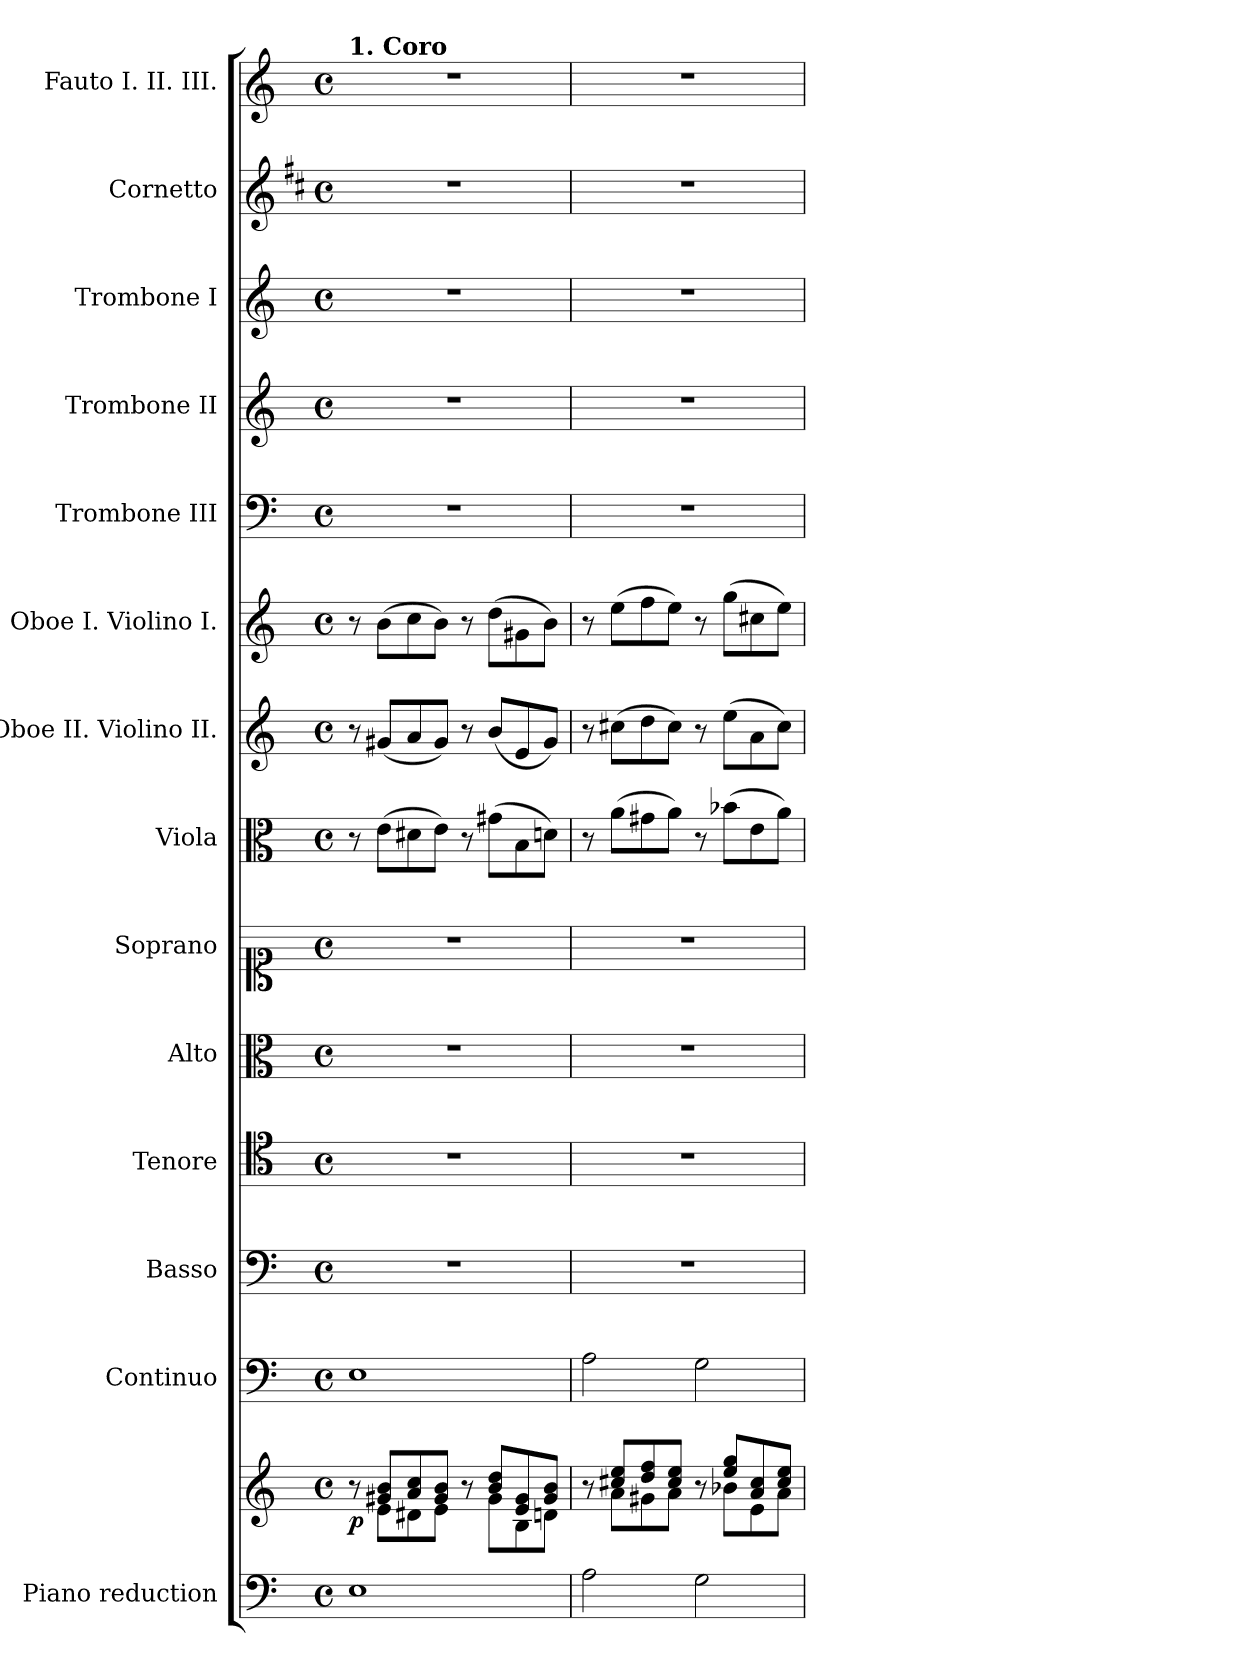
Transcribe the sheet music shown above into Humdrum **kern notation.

**kern	**kern	**dynam	**kern	**kern	**kern	**kern	**kern	**kern	**kern	**kern	**kern	**kern	**kern	**kern	**kern
*part14	*part14	*part14	*part13	*part12	*part11	*part10	*part9	*part8	*part7	*part6	*part5	*part4	*part3	*part2	*part1
*staff15	*staff14	*staff14/15	*staff13	*staff12	*staff11	*staff10	*staff9	*staff8	*staff7	*staff6	*staff5	*staff4	*staff3	*staff2	*staff1
*I"Piano reduction	*	*	*I"Continuo	*I"Basso	*I"Tenore	*I"Alto	*I"Soprano	*I"Viola	*I"Oboe II. Violino II.	*I"Oboe I. Violino I.	*I"Trombone III	*I"Trombone II	*I"Trombone I	*I"Cornetto	*I"Fauto I. II. III.
*I'Pno	*	*	*	*	*	*	*	*	*	*I'Ob	*I'Trb	*I'Trb	*I'Trb	*	*
*stria5	*stria5	*	*	*	*	*	*	*	*	*	*	*	*	*	*
*clefF4	*clefG2	*	*clefF4	*clefF4	*clefC4	*clefC3	*clefC1	*clefC3	*clefG2	*clefG2	*clefF4	*clefG2	*clefG2	*clefG2	*clefG2
*	*	*	*	*	*	*	*	*	*	*	*	*ITrd7c12	*ITrd7c12	*ITrd1c2	*
*k[]	*k[]	*	*k[]	*k[]	*k[]	*k[]	*k[]	*k[]	*k[]	*k[]	*k[]	*k[]	*k[]	*k[]	*k[]
*M4/4	*M4/4	*	*M4/4	*M4/4	*M4/4	*M4/4	*M4/4	*M4/4	*M4/4	*M4/4	*M4/4	*M4/4	*M4/4	*M4/4	*M4/4
*met(c)	*met(c)	*	*met(c)	*met(c)	*met(c)	*met(c)	*met(c)	*met(c)	*met(c)	*met(c)	*met(c)	*met(c)	*met(c)	*met(c)	*met(c)
=1	=1	=1	=1	=1	=1	=1	=1	=1	=1	=1	=1	=1	=1	=1	=1
*	*^	*	*	*	*	*	*	*	*	*	*	*	*	*	*
!	!	!	!	!	!	!	!	!	!	!	!	!	!	!	!	!LO:TX:a:B:t=1. Coro
!	!	!	!LO:DY:b	!	!	!	!	!	!	!	!	!	!	!	!	!
1E	8r	8ryy	p	1E	1r	1r	1r	1r	8r	8r	8r	1r	1r	1r	1r	1r
.	8g#X/ 8b/L	8e\L	.	.	.	.	.	.	(8e\L	(8g#X/L	(8b\L	.	.	.	.	.
.	8a/ 8cc/	8d#X\	.	.	.	.	.	.	8d#X\	8a/	8cc\	.	.	.	.	.
.	8g#/ 8b/J	8e\J	.	.	.	.	.	.	8e\J)	8g#/J)	8b\J)	.	.	.	.	.
.	8r	8ryy	.	.	.	.	.	.	8r	8r	8r	.	.	.	.	.
.	8b/ 8dd/L	8g#\L	.	.	.	.	.	.	(8g#X\L	(8b/L	(8dd\L	.	.	.	.	.
.	8e/ 8g#/	8B\	.	.	.	.	.	.	8B\	8e/	8g#X\	.	.	.	.	.
.	8g#/ 8b/J	8dn\J	.	.	.	.	.	.	8dn\J)	8g#/J)	8b\J)	.	.	.	.	.
=2	=2	=2	=2	=2	=2	=2	=2	=2	=2	=2	=2	=2	=2	=2	=2	=2
2A\	8r	8ryy	.	2A\	1r	1r	1r	1r	8r	8r	8r	1r	1r	1r	1r	1r
.	8cc#X/ 8ee/L	8a\L	.	.	.	.	.	.	(8a\L	(8cc#X\L	(8ee\L	.	.	.	.	.
.	8dd/ 8ff/	8g#X\	.	.	.	.	.	.	8g#X\	8dd\	8ff\	.	.	.	.	.
.	8cc#/ 8ee/J	8a\J	.	.	.	.	.	.	8a\J)	8cc#\J)	8ee\J)	.	.	.	.	.
2G\	8r	8ryy	.	2G\	.	.	.	.	8r	8r	8r	.	.	.	.	.
.	8ee/ 8gg/L	8b-X\L	.	.	.	.	.	.	(8b-X\L	(8ee\L	(8gg\L	.	.	.	.	.
.	8a/ 8cc#/	8e\	.	.	.	.	.	.	8e\	8a\	8cc#X\	.	.	.	.	.
.	8cc#/ 8ee/J	8a\J	.	.	.	.	.	.	8a\J)	8cc#\J)	8ee\J)	.	.	.	.	.
*	*v	*v	*	*	*	*	*	*	*	*	*	*	*	*	*	*
=	=	=	=	=	=	=	=	=	=	=	=	=	=	=	=
*-	*-	*-	*-	*-	*-	*-	*-	*-	*-	*-	*-	*-	*-	*-	*-
